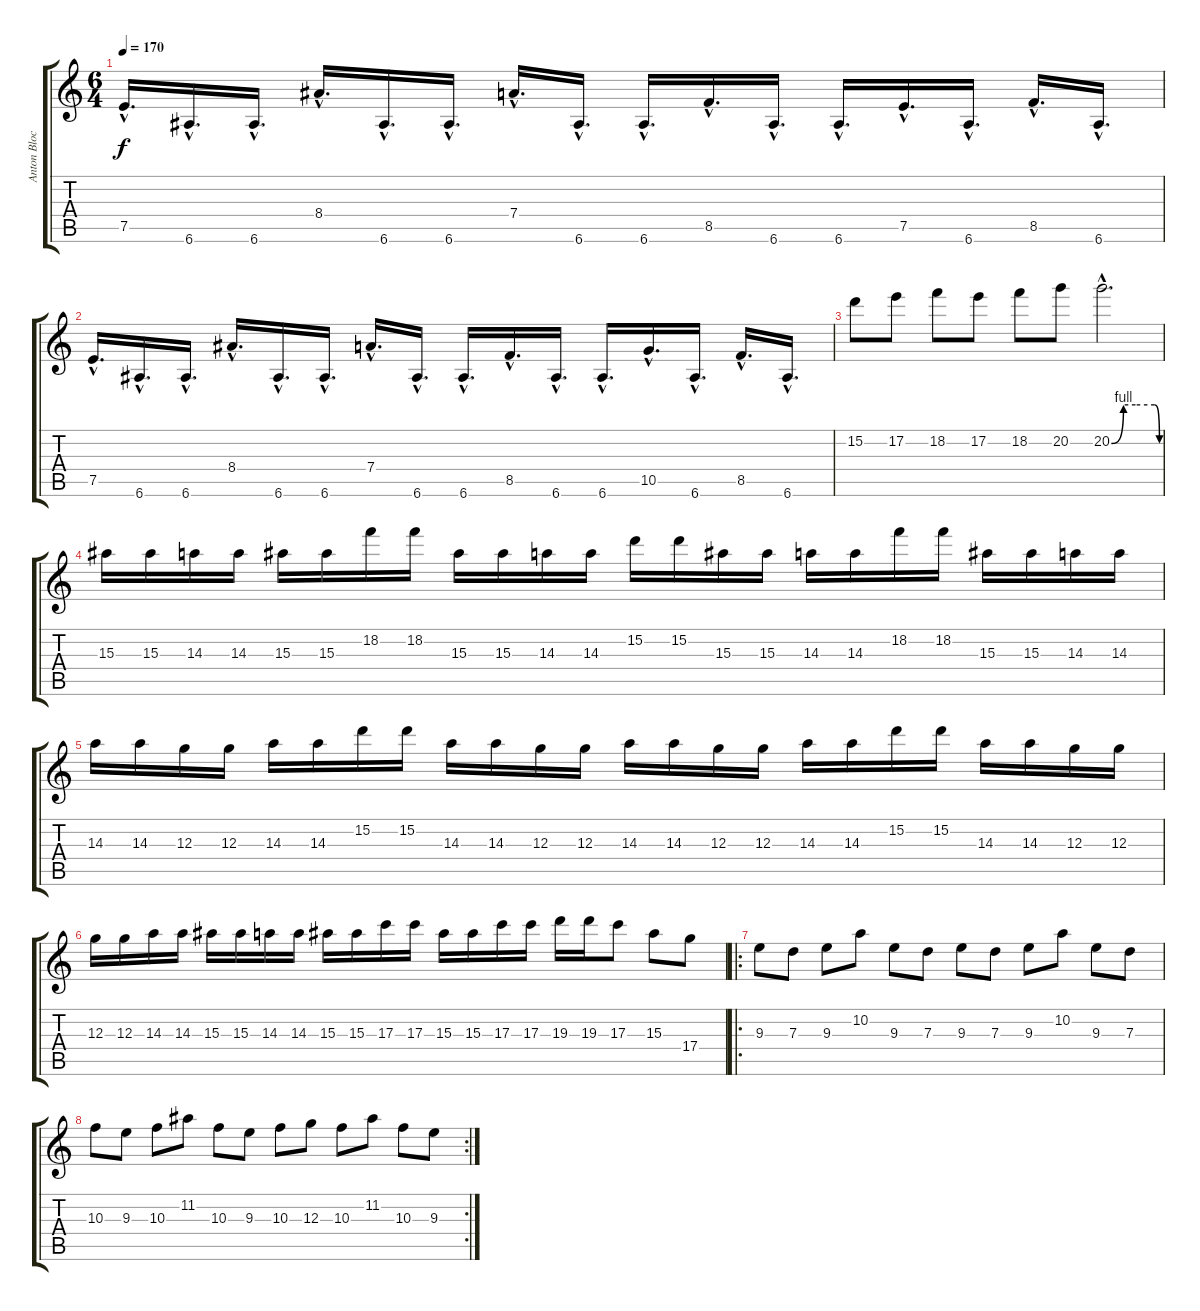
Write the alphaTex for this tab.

\track ("Anton Blochin guitar" "Anton Bloc") {instrument overdrivenguitar}
\staff {score tabs}
\tuning (E4 B3 G3 D3 A2 E2) {hide}
\ts (6 4)
\tempo 170
\clef g2
\ks c
7.5{hac}.16{d dy f} 6.6{hac}.16{d} 6.6{hac}.16{d} 8.4{hac}.16{d} 6.6{hac}.16{d} 6.6{hac}.16{d} 7.4{hac}.16{d} 6.6{hac}.16{d} 6.6{hac}.16{d} 8.5{hac}.16{d} 6.6{hac}.16{d} 6.6{hac}.16{d} 7.5{hac}.16{d} 6.6{hac}.16{d} 8.5{hac}.16{d} 6.6{hac}.16{d} |
7.5{hac}.16{d} 6.6{hac}.16{d} 6.6{hac}.16{d} 8.4{hac}.16{d} 6.6{hac}.16{d} 6.6{hac}.16{d} 7.4{hac}.16{d} 6.6{hac}.16{d} 6.6{hac}.16{d} 8.5{hac}.16{d} 6.6{hac}.16{d} 6.6{hac}.16{d} 10.5{hac}.16{d} 6.6{hac}.16{d} 8.5{hac}.16{d} 6.6{hac}.16{d} |
15.2.8 17.2.8 18.2.8 17.2.8 18.2.8 20.2.8 20.2{be (custom 0 0 15 4 30 4 54 4 60 0) hac}.2{d} |
15.3.16 15.3.16 14.3.16 14.3.16 15.3.16 15.3.16 18.2.16 18.2.16 15.3.16 15.3.16 14.3.16 14.3.16 15.2.16 15.2.16 15.3.16 15.3.16 14.3.16 14.3.16 18.2.16 18.2.16 15.3.16 15.3.16 14.3.16 14.3.16 |
14.3.16 14.3.16 12.3.16 12.3.16 14.3.16 14.3.16 15.2.16 15.2.16 14.3.16 14.3.16 12.3.16 12.3.16 14.3.16 14.3.16 12.3.16 12.3.16 14.3.16 14.3.16 15.2.16 15.2.16 14.3.16 14.3.16 12.3.16 12.3.16 |
12.3.16 12.3.16 14.3.16 14.3.16 15.3.16 15.3.16 14.3.16 14.3.16 15.3.16 15.3.16 17.3.16 17.3.16 15.3.16 15.3.16 17.3.16 17.3.16 19.3.16 19.3.16 17.3.8 15.3.8 17.4.8 |
\ro
9.3.8 7.3.8 9.3.8 10.2.8 9.3.8 7.3.8 9.3.8 7.3.8 9.3.8 10.2.8 9.3.8 7.3.8 |
\rc 2
10.3.8 9.3.8 10.3.8 11.2.8 10.3.8 9.3.8 10.3.8 12.3.8 10.3.8 11.2.8 10.3.8 9.3.8
